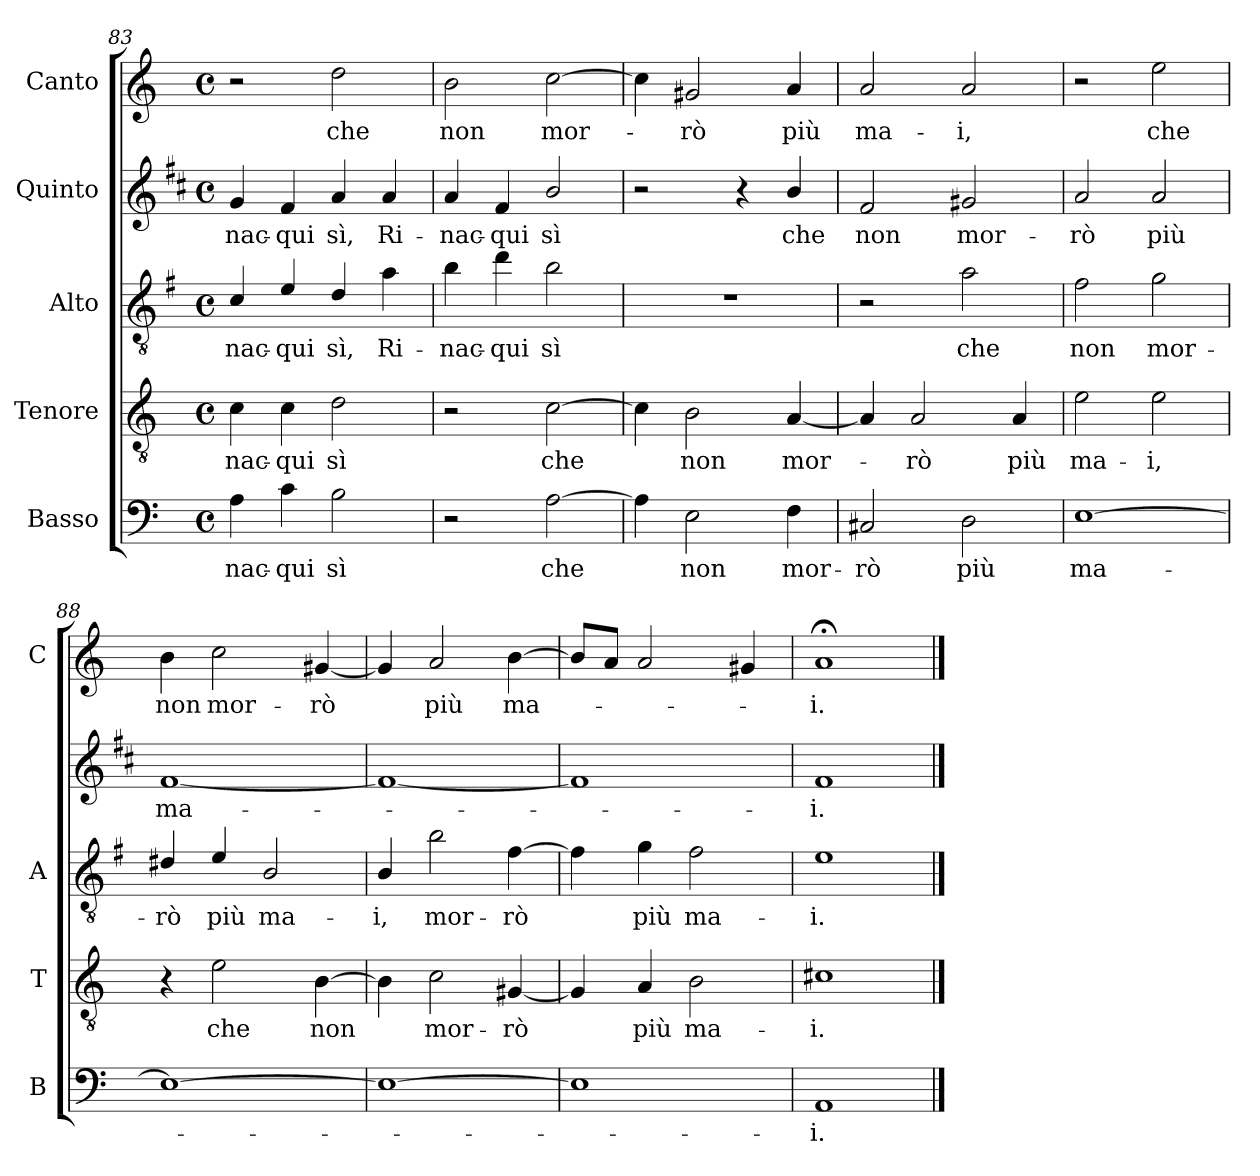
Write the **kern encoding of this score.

**kern	**text	**kern	**text	**kern	**text	**kern	**text	**kern	**text
*part5	*part5	*part4	*part4	*part3	*part3	*part2	*part2	*part1	*part1
*staff5	*staff5	*staff4	*staff4	*staff3	*staff3	*staff2	*staff2	*staff1	*staff1
*I"Basso	*	*I"Tenore	*	*I"Alto	*	*I"Quinto	*	*I"Canto	*
*I'B	*	*I'T	*	*I'A	*	*	*	*I'C	*
*clefF4	*	*clefGv2	*	*clefGv2	*	*clefG2	*	*clefG2	*
*	*	*	*	*ITrd4c7	*	*ITrd1c2	*	*	*
*k[]	*	*k[]	*	*k[]	*	*k[]	*	*k[]	*
*C:	*	*C:	*	*C:	*	*C:	*	*C:	*
*M4/4	*	*M4/4	*	*M4/4	*	*M4/4	*	*M4/4	*
*met(c)	*	*met(c)	*	*met(c)	*	*met(c)	*	*met(c)	*
=83	=83	=83	=83	=83	=83	=83	=83	=83	=83
!	!LO:LY:b	!	!LO:LY:b	!	!LO:LY:b	!	!LO:LY:b	!	!
4A\	-nac-	4c\	-nac-	4F/	-nac-	4f/	-nac-	2r	.
!	!LO:LY:b	!	!LO:LY:b	!	!LO:LY:b	!	!LO:LY:b	!	!
4c\	-qui	4c\	-qui	4A/	-qui	4e/	-qui	.	.
!	!LO:LY:b	!	!LO:LY:b	!	!LO:LY:b	!	!LO:LY:b	!	!LO:LY:b
2B\	sì	2d\	sì	4G/	sì,	4g/	sì,	2dd\	che
!	!	!	!	!	!LO:LY:b	!	!LO:LY:b	!	!
.	.	.	.	4d\	Ri-	4g/	Ri-	.	.
=84	=84	=84	=84	=84	=84	=84	=84	=84	=84
!	!	!	!	!	!LO:LY:b	!	!LO:LY:b	!	!LO:LY:b
2r	.	2r	.	4e\	-nac-	4g/	-nac-	2b\	non
!	!	!	!	!	!LO:LY:b	!	!LO:LY:b	!	!
.	.	.	.	4g\	-qui	4e/	-qui	.	.
!	!LO:LY:b	!	!LO:LY:b	!	!LO:LY:b	!	!LO:LY:b	!	!LO:LY:b
[2A\	che	[2c\	che	2e\	sì	2a/	sì	[2cc\	mor-
!!LO:LB:g=z
=85	=85	=85	=85	=85	=85	=85	=85	=85	=85
4A\]	.	4c\]	.	1r	.	2r	.	4cc\]	.
!	!LO:LY:b	!	!LO:LY:b	!	!	!	!	!	!LO:LY:b
2E\	non	2B\	non	.	.	.	.	2g#X/	-rò
.	.	.	.	.	.	4r	.	.	.
!	!LO:LY:b	!	!LO:LY:b	!	!	!	!LO:LY:b	!	!LO:LY:b
4F\	mor-	[4A/	mor-	.	.	4a/	che	4a/	più
=86	=86	=86	=86	=86	=86	=86	=86	=86	=86
!	!LO:LY:b	!	!	!	!	!	!LO:LY:b	!	!LO:LY:b
2C#X/	-rò	4A/]	.	2r	.	2e/	non	2a/	ma-
!	!	!	!LO:LY:b	!	!	!	!	!	!
.	.	2A/	-rò	.	.	.	.	.	.
!	!LO:LY:b	!	!	!	!LO:LY:b	!	!LO:LY:b	!	!LO:LY:b
2D\	più	.	.	2d\	che	2f#X/	mor-	2a/	-i,
!	!	!	!LO:LY:b	!	!	!	!	!	!
.	.	4A/	più	.	.	.	.	.	.
=87	=87	=87	=87	=87	=87	=87	=87	=87	=87
!	!LO:LY:b	!	!LO:LY:b	!	!LO:LY:b	!	!LO:LY:b	!	!
[1E	ma-	2e\	ma-	2B\	non	2g/	-rò	2r	.
!	!	!	!LO:LY:b	!	!LO:LY:b	!	!LO:LY:b	!	!LO:LY:b
.	.	2e\	-i,	2c\	mor-	2g/	più	2ee\	che
=88	=88	=88	=88	=88	=88	=88	=88	=88	=88
!	!	!	!	!	!LO:LY:b	!	!LO:LY:b	!	!LO:LY:b
1E_	.	4r	.	4G#X/	-rò	[1e	ma-	4b\	non
!	!	!	!LO:LY:b	!	!LO:LY:b	!	!	!	!LO:LY:b
.	.	2e\	che	4A/	più	.	.	2cc\	mor-
!	!	!	!	!	!LO:LY:b	!	!	!	!
.	.	.	.	2E/	ma-	.	.	.	.
!	!	!	!LO:LY:b	!	!	!	!	!	!LO:LY:b
.	.	[4B\	non	.	.	.	.	[4g#X/	-rò
=89	=89	=89	=89	=89	=89	=89	=89	=89	=89
!	!	!	!	!	!LO:LY:b	!	!	!	!
1E_	.	4B\]	.	4E/	-i,	1e_	.	4g#/]	.
!	!	!	!LO:LY:b	!	!LO:LY:b	!	!	!	!LO:LY:b
.	.	2c\	mor-	2e\	mor-	.	.	2a/	più
!	!	!	!LO:LY:b	!	!LO:LY:b	!	!	!	!LO:LY:b
.	.	[4G#X/	-rò	[4B\	-rò	.	.	[4b\	ma-
=90	=90	=90	=90	=90	=90	=90	=90	=90	=90
1E]	.	4G#/]	.	4B\]	.	1e]	.	8b/L]	.
.	.	.	.	.	.	.	.	8a/J	.
!	!	!	!LO:LY:b	!	!LO:LY:b	!	!	!	!
.	.	4A/	più	4c\	più	.	.	2a/	.
!	!	!	!LO:LY:b	!	!LO:LY:b	!	!	!	!
.	.	2B\	ma-	2B\	ma-	.	.	.	.
.	.	.	.	.	.	.	.	4g#X/	.
=91	=91	=91	=91	=91	=91	=91	=91	=91	=91
!	!LO:LY:b	!	!LO:LY:b	!	!LO:LY:b	!	!LO:LY:b	!	!LO:LY:b
1AA	-i.	1c#X	-i.	1A	-i.	1e	-i.	1a;<	-i.
==	==	==	==	==	==	==	==	==	==
*-	*-	*-	*-	*-	*-	*-	*-	*-	*-
